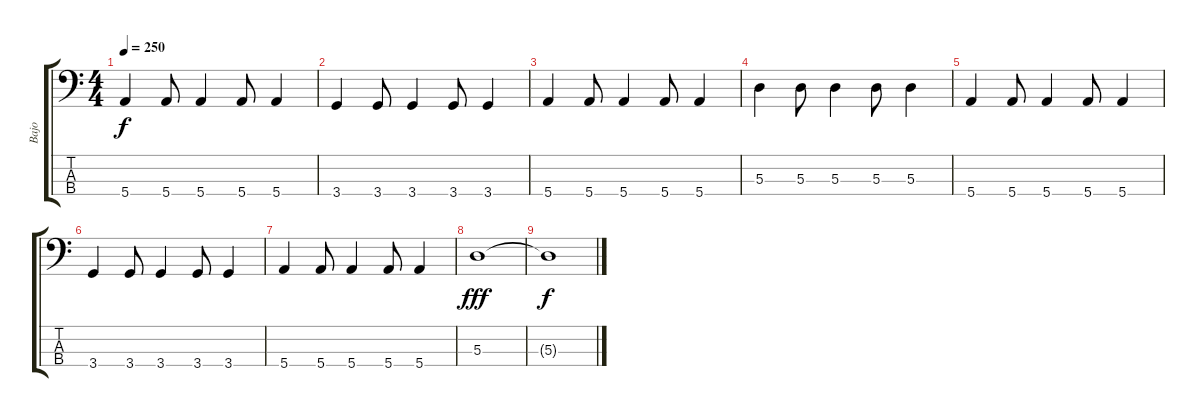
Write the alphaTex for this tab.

\track ("Bajo" "Bajo") {instrument electricbasspick}
\staff {score tabs}
\tuning (G2 D2 A1 E1) {hide}
\ts (4 4)
\tempo 250
\clef f4
\ks c
5.4.4{dy f} 5.4.8 5.4.4 5.4.8 5.4.4 |
3.4.4 3.4.8 3.4.4 3.4.8 3.4.4 |
5.4.4 5.4.8 5.4.4 5.4.8 5.4.4 |
5.3.4 5.3.8 5.3.4 5.3.8 5.3.4 |
5.4.4 5.4.8 5.4.4 5.4.8 5.4.4 |
3.4.4 3.4.8 3.4.4 3.4.8 3.4.4 |
5.4.4 5.4.8 5.4.4 5.4.8 5.4.4 |
5.3.1{dy fff} |
5.3{t}.1{dy f}
